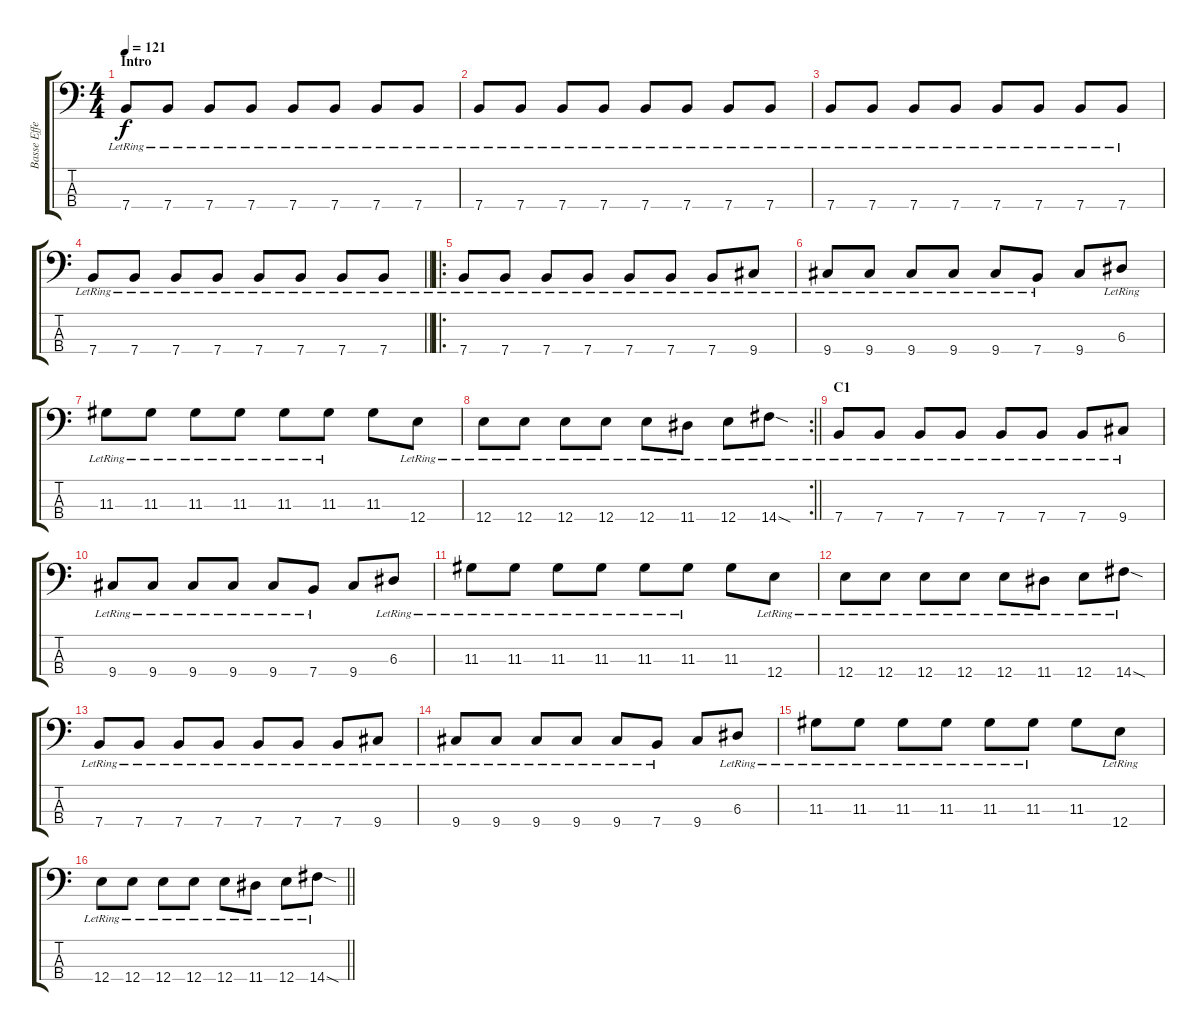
\track ("Basse Effets 2" "Basse Effe") {instrument overdrivenguitar}
\staff {score tabs}
\tuning (G2 D2 A1 E1) {hide}
\ts (4 4)
\section ("" "Intro")
\tempo 121
\clef f4
\ks c
7.4{lr}.8{dy f instrument overdrivenguitar} 7.4{lr}.8 7.4{lr}.8 7.4{lr}.8 7.4{lr}.8 7.4{lr}.8 7.4{lr}.8 7.4{lr}.8 |
7.4{lr}.8 7.4{lr}.8 7.4{lr}.8 7.4{lr}.8 7.4{lr}.8 7.4{lr}.8 7.4{lr}.8 7.4{lr}.8 |
7.4{lr}.8 7.4{lr}.8 7.4{lr}.8 7.4{lr}.8 7.4{lr}.8 7.4{lr}.8 7.4{lr}.8 7.4{lr}.8 |
\barLineRight lightlight
7.4{lr}.8 7.4{lr}.8 7.4{lr}.8 7.4{lr}.8 7.4{lr}.8 7.4{lr}.8 7.4{lr}.8 7.4{lr}.8 |
\ro
7.4{lr}.8 7.4{lr}.8 7.4{lr}.8 7.4{lr}.8 7.4{lr}.8 7.4{lr}.8 7.4{lr}.8 9.4{lr}.8 |
9.4{lr}.8 9.4{lr}.8 9.4{lr}.8 9.4{lr}.8 9.4{lr}.8 7.4{lr}.8 9.4.8 6.3{lr}.8 |
11.3{lr}.8 11.3{lr}.8 11.3{lr}.8 11.3{lr}.8 11.3{lr}.8 11.3{lr}.8 11.3.8 12.4{lr}.8 |
\rc 2
\barLineRight lightlight
12.4{lr}.8 12.4{lr}.8 12.4{lr}.8 12.4{lr}.8 12.4{lr}.8 11.4{lr}.8 12.4{lr}.8 14.4{sod lr}.8 |
\section ("" "C1")
7.4{lr}.8 7.4{lr}.8 7.4{lr}.8 7.4{lr}.8 7.4{lr}.8 7.4{lr}.8 7.4{lr}.8 9.4{lr}.8 |
9.4{lr}.8 9.4{lr}.8 9.4{lr}.8 9.4{lr}.8 9.4{lr}.8 7.4{lr}.8 9.4.8 6.3{lr}.8 |
11.3{lr}.8 11.3{lr}.8 11.3{lr}.8 11.3{lr}.8 11.3{lr}.8 11.3{lr}.8 11.3.8 12.4{lr}.8 |
12.4{lr}.8 12.4{lr}.8 12.4{lr}.8 12.4{lr}.8 12.4{lr}.8 11.4{lr}.8 12.4{lr}.8 14.4{sod lr}.8 |
7.4{lr}.8 7.4{lr}.8 7.4{lr}.8 7.4{lr}.8 7.4{lr}.8 7.4{lr}.8 7.4{lr}.8 9.4{lr}.8 |
9.4{lr}.8 9.4{lr}.8 9.4{lr}.8 9.4{lr}.8 9.4{lr}.8 7.4{lr}.8 9.4.8 6.3{lr}.8 |
11.3{lr}.8 11.3{lr}.8 11.3{lr}.8 11.3{lr}.8 11.3{lr}.8 11.3{lr}.8 11.3.8 12.4{lr}.8 |
\barLineRight lightlight
12.4{lr}.8 12.4{lr}.8 12.4{lr}.8 12.4{lr}.8 12.4{lr}.8 11.4{lr}.8 12.4{lr}.8 14.4{sod lr}.8
